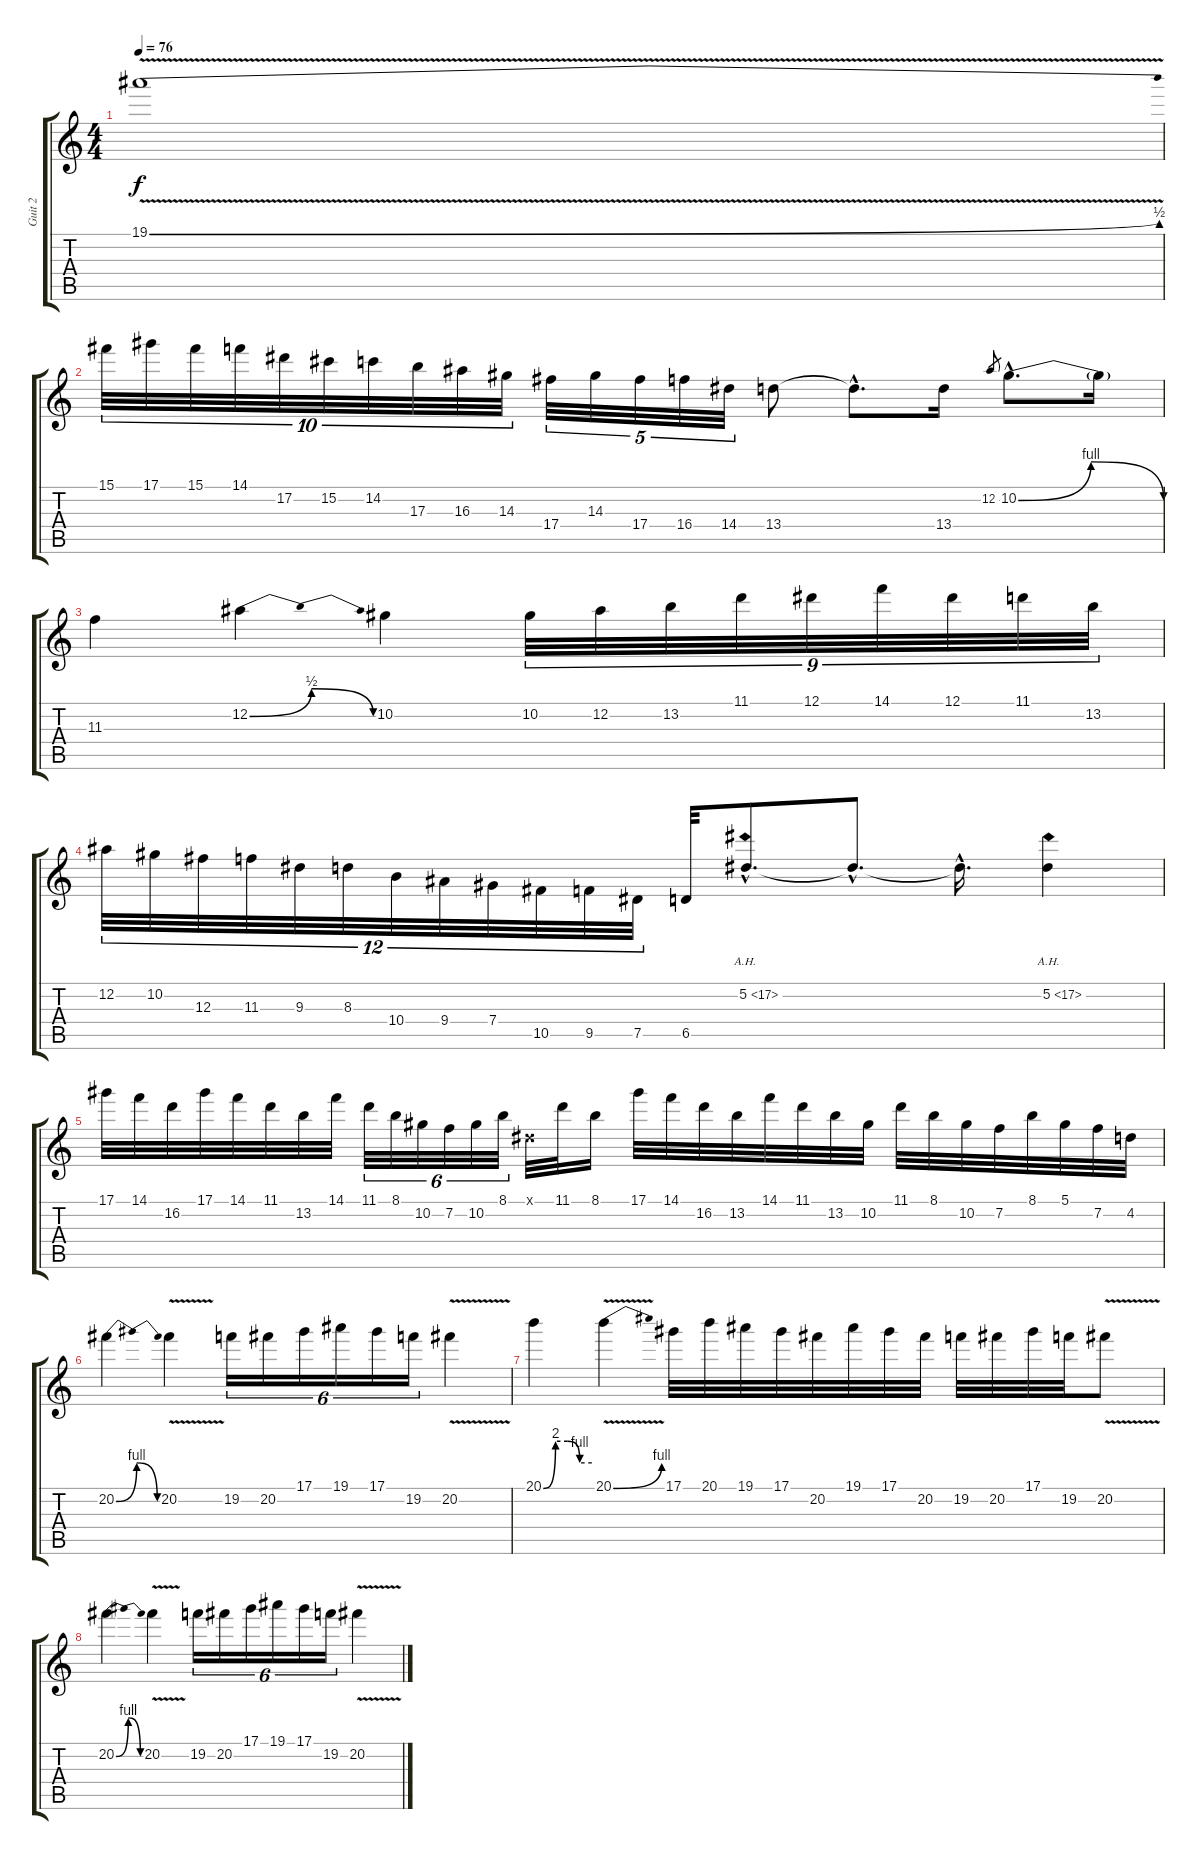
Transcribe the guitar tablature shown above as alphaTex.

\track ("Guit 2" "Guit 2") {instrument overdrivenguitar}
\staff {score tabs}
\tuning (Eb4 Bb3 Gb3 Db3 Ab2 Eb2) {hide}
\ts (4 4)
\tempo 76
\clef g2
\ks c
19.1{be (bend 0 0 60 2) v}.1{dy f} |
15.1.32{tu (10 8)} 17.1.32{tu (10 8)} 15.1.32{tu (10 8)} 14.1.32{tu (10 8)} 17.2.32{tu (10 8)} 15.2.32{tu (10 8)} 14.2.32{tu (10 8)} 17.3.32{tu (10 8)} 16.3.32{tu (10 8)} 14.3.32{tu (10 8)} 17.4.32{tu (5 4)} 14.3.32{tu (5 4)} 17.4.32{tu (5 4)} 16.4.32{tu (5 4)} 14.4.32{tu (5 4)} 13.4.8 13.4{hac t}.8{d} 13.4.16 12.2.8{gr} 10.2{be (bendrelease 0 0 15 4 30 4 60 0) hac}.8{d} 10.2{t}.16 |
11.3.4 12.2{be (bendrelease 0 0 15 2 30 2 60 0)}.4 10.2.4 10.2.32{tu (9 8)} 12.2.32{tu (9 8)} 13.2.32{tu (9 8)} 11.1.32{tu (9 8)} 12.1.32{tu (9 8)} 14.1.32{tu (9 8)} 12.1.32{tu (9 8)} 11.1.32{tu (9 8)} 13.2.32{tu (9 8)} |
12.2.32{tu (12 8)} 10.2.32{tu (12 8)} 12.3.32{tu (12 8)} 11.3.32{tu (12 8)} 9.3.32{tu (12 8)} 8.3.32{tu (12 8)} 10.4.32{tu (12 8)} 9.4.32{tu (12 8)} 7.4.32{tu (12 8)} 10.5.32{tu (12 8)} 9.5.32{tu (12 8)} 7.5.32{tu (12 8)} 6.5.32 5.2{ah 12 hac}.8{d} 5.2{hac t}.8{d} 5.2{hac t}.16{d} 5.2{ah 12}.4 |
17.1.32 14.1.32 16.2.32 17.1.32 14.1.32 11.1.32 13.2.32 14.1.32 11.1.32{tu (6 4)} 8.1.32{tu (6 4)} 10.2.32{tu (6 4)} 7.2.32{tu (6 4)} 10.2.32{tu (6 4)} 8.1.32{tu (6 4)} 0.1{x}.32 11.1.32 8.1.16 17.1.32 14.1.32 16.2.32 13.2.32 14.1.32 11.1.32 13.2.32 10.2.32 11.1.32 8.1.32 10.2.32 7.2.32 8.1.32 5.1.32 7.2.32 4.2.32 |
20.2{be (bendrelease 0 0 15 4 30 4 60 0)}.4 20.2{v}.4 19.2.16{tu (6 4)} 20.2.16{tu (6 4)} 17.1.16{tu (6 4)} 19.1.16{tu (6 4)} 17.1.16{tu (6 4)} 19.2.16{tu (6 4)} 20.2{v}.4 |
20.1{be (custom 0 0 15 8 30 8 45 4 60 4)}.4 20.1{be (bend 0 0 60 4) v}.4 17.1.32 20.1.32 19.1.32 17.1.32 20.2.32 19.1.32 17.1.32 20.2.32 19.2.32 20.2.32 17.1.32 19.2.32 20.2{v}.8 |
20.2{be (bendrelease 0 0 15 4 30 4 60 0)}.4 20.2{v}.4 19.2.16{tu (6 4)} 20.2.16{tu (6 4)} 17.1.16{tu (6 4)} 19.1.16{tu (6 4)} 17.1.16{tu (6 4)} 19.2.16{tu (6 4)} 20.2{v}.4
